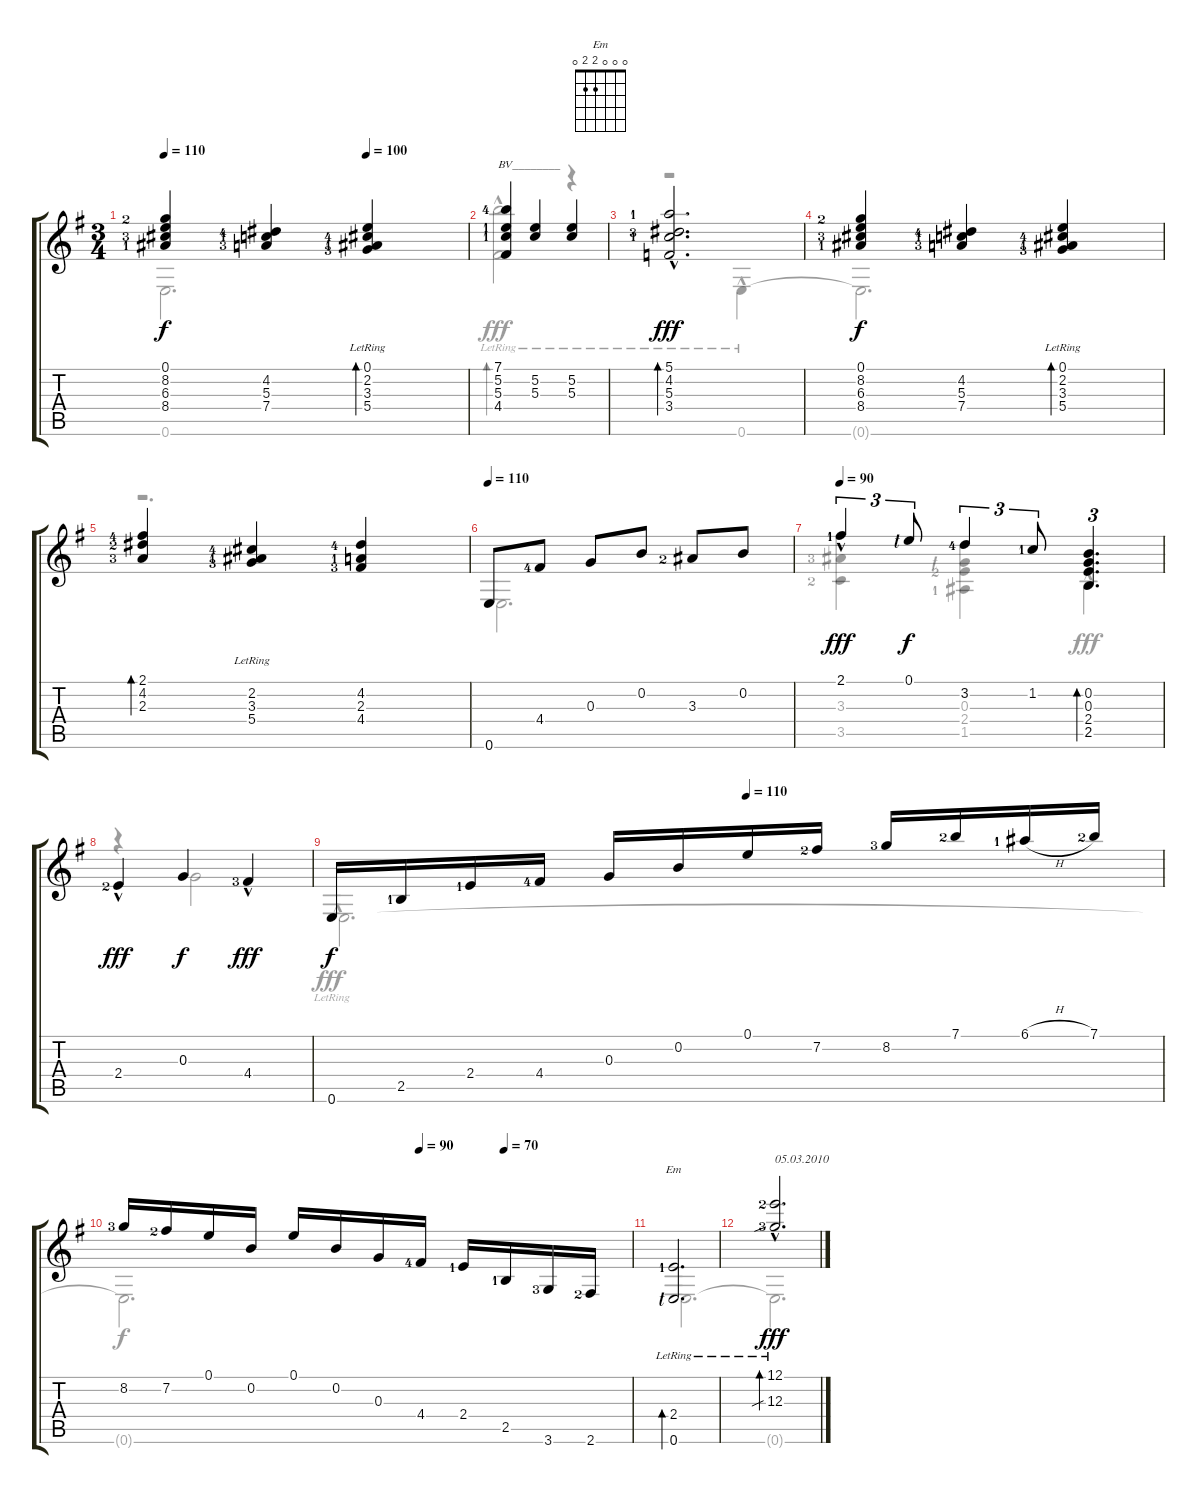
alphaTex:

\track "" {instrument acousticguitarnylon}
\staff {score tabs}
\tuning (E4 B3 G3 D3 A2 E2) {hide}
\chord ("Em" 0 0 0 2 2 0)
\voice
\ts (3 4)
\tempo 110
\tempo (100 0.6666666666666666)
\clef g2
\ks eminor
(0.1 8.2{lf 3} 6.3{lf 4} 8.4{lf 2}).4{dy f} (4.2{lf 5} 5.3{lf 2} 7.4{lf 4}).4 (0.1 2.2{lr lf 5} 3.3{lf 2} 5.4{lf 4}).4{bd 480} |
(7.1{lf 5} 5.2{lf 2} 5.3{lf 2} 4.4).4{txt "BV________"} (5.2 5.3).4 (5.2 5.3).4 |
(5.1{hac lf 2} 4.2{hac lf 4} 5.3{hac lf 2} 3.4{hac}).2{d bd 480 dy fff} |
(0.1 8.2{lf 3} 6.3{lf 4} 8.4{lf 2}).4{dy f} (4.2{lf 5} 5.3{lf 2} 7.4{lf 4}).4 (0.1 2.2{lr lf 5} 3.3{lf 2} 5.4{lf 4}).4{bd 480} |
(2.1{lf 5} 4.2{lf 3} 2.3{lf 4}).4{bd 60} (2.2{lr lf 5} 3.3{lf 2} 5.4{lf 4}).4 (4.2{lf 5} 2.3{lf 2} 4.4{lf 4}).4 |
\tempo 110
0.6.8 4.4{lf 5}.8 0.3.8 0.2.8 3.3{lf 3}.8 0.2.8 |
\tempo 90
2.1{hac lf 2}.4{tu (3 2) dy fff} 0.1{lf 1}.8{tu (3 2) dy f} 3.2{lf 5}.4{tu (3 2)} 1.2{lf 2}.8{tu (3 2)} (0.2 0.3 2.4 2.5).4{d tu (3 2) bd 480} |
2.4{hac lf 3}.4{dy fff} 0.3.4{dy f} 4.4{hac lf 4}.4{dy fff} |
\tempo (110 0.5)
0.6.16{dy f} 2.5{lf 2}.16 2.4{lf 2}.16 4.4{lf 5}.16 0.3.16 0.2.16 0.1.16 7.2{lf 3}.16 8.2{lf 4}.16 7.1{lf 3}.16 6.1{h lf 2}.16 7.1{lf 3}.16 |
\tempo (90 0.5833333333333334)
\tempo (70 0.75)
8.2{lf 4}.16 7.2{lf 3}.16 0.1.16 0.2.16 0.1.16 0.2.16 0.3.16 4.4{lf 5}.16 2.4{lf 2}.16 2.5{lf 2}.16 3.6{lf 4}.16 2.6{lf 3}.16 |
(2.4{lf 2} 0.6{lr lf 1}).2{d bd 480 ch "Em"} |
(12.1{lr lf 3} 12.3{sib hac lr lf 4}).2{d bd 480 txt "05.03.2010" dy fff}
\voice
\clef g2
\ottava regular
\simile none
\ks eminor
0.6{t}.2{d dy f} |
(7.1{hac} 4.4{hac lr}).2{bd 480 dy fff} r.4 |
r.2 0.6{hac lr}.4 |
0.6{t}.2{d dy f} |
r.2{d} |
0.6.2{d} |
(2.1 3.3{lf 4} 3.5{lf 3}).4 (3.2 0.3{lf 1} 2.4{lf 3} 1.5{lf 2}).4 2.5{hac}.4{dy fff} |
r.4 0.3.2{dy f} |
0.6{hac lr}.2{d dy fff} |
0.6{t}.2{d dy f} |
0.6.2{d} |
0.6{t}.2{d}
